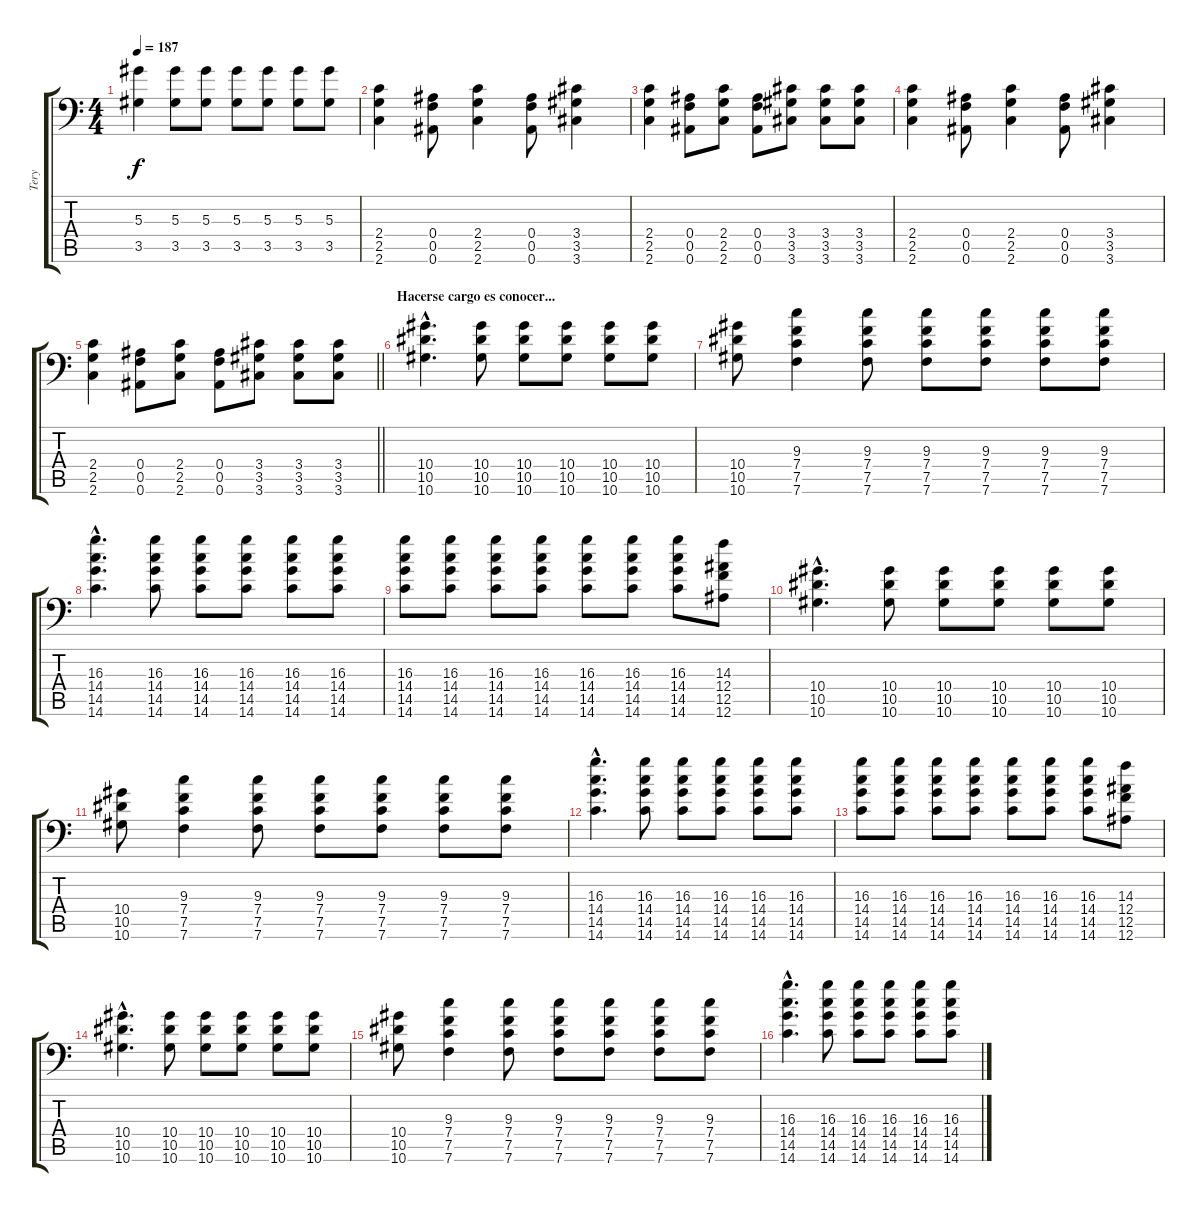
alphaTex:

\track ("Tery" "Tery") {instrument distortionguitar}
\staff {score tabs}
\tuning (C4 G3 Eb3 Bb2 F2 Bb1) {hide}
\ts (4 4)
\tempo 187
\clef f4
\ks c
(5.3 3.5).4{dy f} (5.3 3.5).8 (5.3 3.5).8 (5.3 3.5).8 (5.3 3.5).8 (5.3 3.5).8 (5.3 3.5).8 |
(2.4 2.5 2.6).4 (0.4 0.5 0.6).8 (2.4 2.5 2.6).4 (0.4 0.5 0.6).8 (3.4 3.5 3.6).4 |
(2.4 2.5 2.6).4 (0.4 0.5 0.6).8 (2.4 2.5 2.6).8 (0.4 0.5 0.6).8 (3.4 3.5 3.6).8 (3.4 3.5 3.6).8 (3.4 3.5 3.6).8 |
(2.4 2.5 2.6).4 (0.4 0.5 0.6).8 (2.4 2.5 2.6).4 (0.4 0.5 0.6).8 (3.4 3.5 3.6).4 |
\barLineRight lightlight
(2.4 2.5 2.6).4 (0.4 0.5 0.6).8 (2.4 2.5 2.6).8 (0.4 0.5 0.6).8 (3.4 3.5 3.6).8 (3.4 3.5 3.6).8 (3.4 3.5 3.6).8 |
\section ("" "Hacerse cargo es conocer...")
(10.4{hac} 10.5{hac} 10.6{hac}).4{d} (10.4 10.5 10.6).8 (10.4 10.5 10.6).8 (10.4 10.5 10.6).8 (10.4 10.5 10.6).8 (10.4 10.5 10.6).8 |
(10.4 10.5 10.6).8 (9.3 7.4 7.5 7.6).4 (9.3 7.4 7.5 7.6).8 (9.3 7.4 7.5 7.6).8 (9.3 7.4 7.5 7.6).8 (9.3 7.4 7.5 7.6).8 (9.3 7.4 7.5 7.6).8 |
(16.3{hac} 14.4{hac} 14.5{hac} 14.6{hac}).4{d} (16.3 14.4 14.5 14.6).8 (16.3 14.4 14.5 14.6).8 (16.3 14.4 14.5 14.6).8 (16.3 14.4 14.5 14.6).8 (16.3 14.4 14.5 14.6).8 |
(16.3 14.4 14.5 14.6).8 (16.3 14.4 14.5 14.6).8 (16.3 14.4 14.5 14.6).8 (16.3 14.4 14.5 14.6).8 (16.3 14.4 14.5 14.6).8 (16.3 14.4 14.5 14.6).8 (16.3 14.4 14.5 14.6).8 (14.3 12.4 12.5 12.6).8 |
(10.4{hac} 10.5{hac} 10.6{hac}).4{d} (10.4 10.5 10.6).8 (10.4 10.5 10.6).8 (10.4 10.5 10.6).8 (10.4 10.5 10.6).8 (10.4 10.5 10.6).8 |
(10.4 10.5 10.6).8 (9.3 7.4 7.5 7.6).4 (9.3 7.4 7.5 7.6).8 (9.3 7.4 7.5 7.6).8 (9.3 7.4 7.5 7.6).8 (9.3 7.4 7.5 7.6).8 (9.3 7.4 7.5 7.6).8 |
(16.3{hac} 14.4{hac} 14.5{hac} 14.6{hac}).4{d} (16.3 14.4 14.5 14.6).8 (16.3 14.4 14.5 14.6).8 (16.3 14.4 14.5 14.6).8 (16.3 14.4 14.5 14.6).8 (16.3 14.4 14.5 14.6).8 |
(16.3 14.4 14.5 14.6).8 (16.3 14.4 14.5 14.6).8 (16.3 14.4 14.5 14.6).8 (16.3 14.4 14.5 14.6).8 (16.3 14.4 14.5 14.6).8 (16.3 14.4 14.5 14.6).8 (16.3 14.4 14.5 14.6).8 (14.3 12.4 12.5 12.6).8 |
(10.4{hac} 10.5{hac} 10.6{hac}).4{d} (10.4 10.5 10.6).8 (10.4 10.5 10.6).8 (10.4 10.5 10.6).8 (10.4 10.5 10.6).8 (10.4 10.5 10.6).8 |
(10.4 10.5 10.6).8 (9.3 7.4 7.5 7.6).4 (9.3 7.4 7.5 7.6).8 (9.3 7.4 7.5 7.6).8 (9.3 7.4 7.5 7.6).8 (9.3 7.4 7.5 7.6).8 (9.3 7.4 7.5 7.6).8 |
(16.3{hac} 14.4{hac} 14.5{hac} 14.6{hac}).4{d} (16.3 14.4 14.5 14.6).8 (16.3 14.4 14.5 14.6).8 (16.3 14.4 14.5 14.6).8 (16.3 14.4 14.5 14.6).8 (16.3 14.4 14.5 14.6).8
